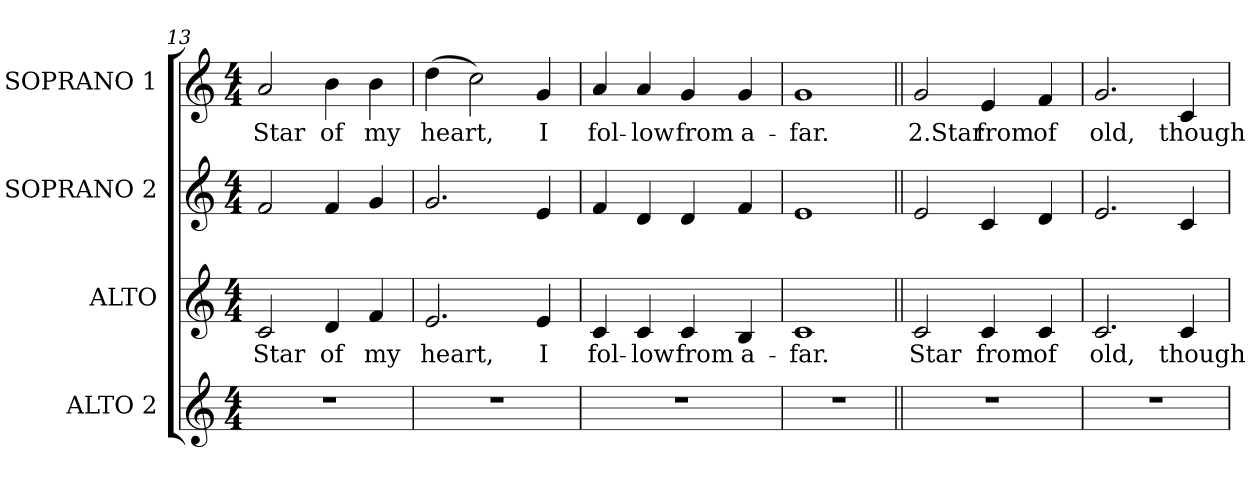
**kern	**kern	**text	**kern	**kern	**text
*part4	*part3	*part3	*part2	*part1	*part1
*staff4	*staff3	*staff3	*staff2	*staff1	*staff1
*I"ALTO 2	*I"ALTO	*	*I"SOPRANO 2	*I"SOPRANO 1	*
*I'A.	*I'A.	*	*I'S.	*I'S.	*
!!LO:PB:g=z
*clefG2	*clefG2	*	*clefG2	*clefG2	*
*k[]	*k[]	*	*k[]	*k[]	*
*C:	*C:	*	*C:	*C:	*
*M4/4	*M4/4	*	*M4/4	*M4/4	*
=13	=13	=13	=13	=13	=13
!	!	!LO:LY:b:color=#000000	!	!	!
!	!	!	!	!	!LO:LY:b:color=#000000
1r	2ci/	Star	2fi/	2ai/	Star
!	!	!LO:LY:b:color=#000000	!	!	!
!	!	!	!	!	!LO:LY:b:color=#000000
.	4di/	of	4fi/	4bi\	of
!	!	!LO:LY:b:color=#000000	!	!	!
!	!	!	!	!	!LO:LY:b:color=#000000
.	4fi/	my	4gi/	4bi\	my
=14	=14	=14	=14	=14	=14
!	!	!LO:LY:b:color=#000000	!	!	!
!	!	!	!	!	!LO:LY:b:color=#000000
1r	2.ei/	heart,	2.gi/	(4ddi\	heart,
.	.	.	.	2cci\)	.
!	!	!LO:LY:b:color=#000000	!	!	!
!	!	!	!	!	!LO:LY:b:color=#000000
.	4ei/	I	4ei/	4gi/	I
=15	=15	=15	=15	=15	=15
!	!	!LO:LY:b:color=#000000	!	!	!
!	!	!	!	!	!LO:LY:b:color=#000000
1r	4ci/	fol-	4fi/	4ai/	fol-
!	!	!LO:LY:b:color=#000000	!	!	!
!	!	!	!	!	!LO:LY:b:color=#000000
.	4ci/	-low	4di/	4ai/	-low
!	!	!LO:LY:b:color=#000000	!	!	!
!	!	!	!	!	!LO:LY:b:color=#000000
.	4ci/	from	4di/	4gi/	from
!	!	!LO:LY:b:color=#000000	!	!	!
!	!	!	!	!	!LO:LY:b:color=#000000
.	4Bi/	a-	4fi/	4gi/	a-
=16	=16	=16	=16	=16	=16
!	!	!LO:LY:b:color=#000000	!	!	!
!	!	!	!	!	!LO:LY:b:color=#000000
1r	1ci	-far.	1ei	1gi	-far.
!!LO:LB:g=z
=17||	=17||	=17||	=17||	=17||	=17||
!	!	!LO:LY:b:color=#000000	!	!	!
!	!	!	!	!	!LO:LY:b:color=#000000
1r	2ci/	Star	2ei/	2gi/	2.Star
!	!	!LO:LY:b:color=#000000	!	!	!
!	!	!	!	!	!LO:LY:b:color=#000000
.	4ci/	from	4ci/	4ei/	from
!	!	!LO:LY:b:color=#000000	!	!	!
!	!	!	!	!	!LO:LY:b:color=#000000
.	4ci/	of	4di/	4fi/	of
=18	=18	=18	=18	=18	=18
!	!	!LO:LY:b:color=#000000	!	!	!
!	!	!	!	!	!LO:LY:b:color=#000000
1r	2.ci/	old,	2.ei/	2.gi/	old,
!	!	!LO:LY:b:color=#000000	!	!	!
!	!	!	!	!	!LO:LY:b:color=#000000
.	4ci/	though	4ci/	4ci/	though
=	=	=	=	=	=
*-	*-	*-	*-	*-	*-
